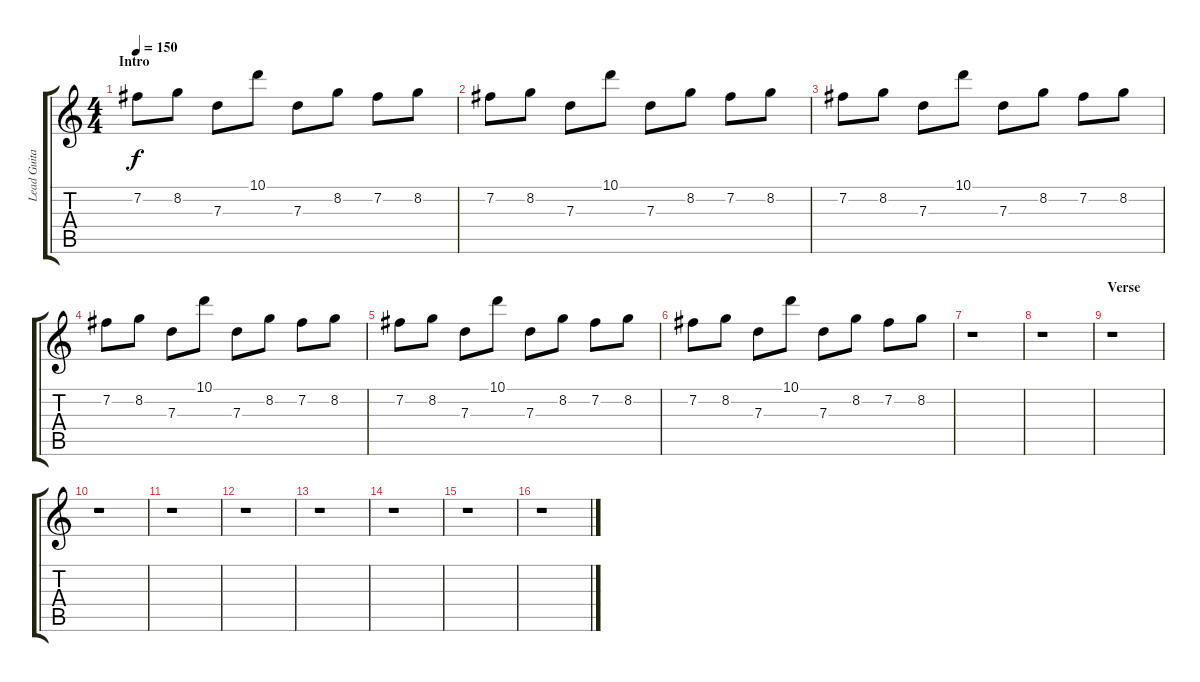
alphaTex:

\track ("Lead Guitar" "Lead Guita") {instrument distortionguitar}
\staff {score tabs}
\tuning (E4 B3 G3 D3 A2 E2) {hide}
\ts (4 4)
\section ("" "Intro")
\tempo 150
\clef g2
\ks c
7.2.8{dy f instrument distortionguitar} 8.2.8 7.3.8 10.1.8 7.3.8 8.2.8 7.2.8 8.2.8 |
7.2.8 8.2.8 7.3.8 10.1.8 7.3.8 8.2.8 7.2.8 8.2.8 |
7.2.8 8.2.8 7.3.8 10.1.8 7.3.8 8.2.8 7.2.8 8.2.8 |
7.2.8 8.2.8 7.3.8 10.1.8 7.3.8 8.2.8 7.2.8 8.2.8 |
7.2.8 8.2.8 7.3.8 10.1.8 7.3.8 8.2.8 7.2.8 8.2.8 |
7.2.8 8.2.8 7.3.8 10.1.8 7.3.8 8.2.8 7.2.8 8.2.8 |
r.1 |
r.1 |
\section ("" "Verse")
r.1 |
r.1 |
r.1 |
r.1 |
r.1 |
r.1 |
r.1 |
r.1
